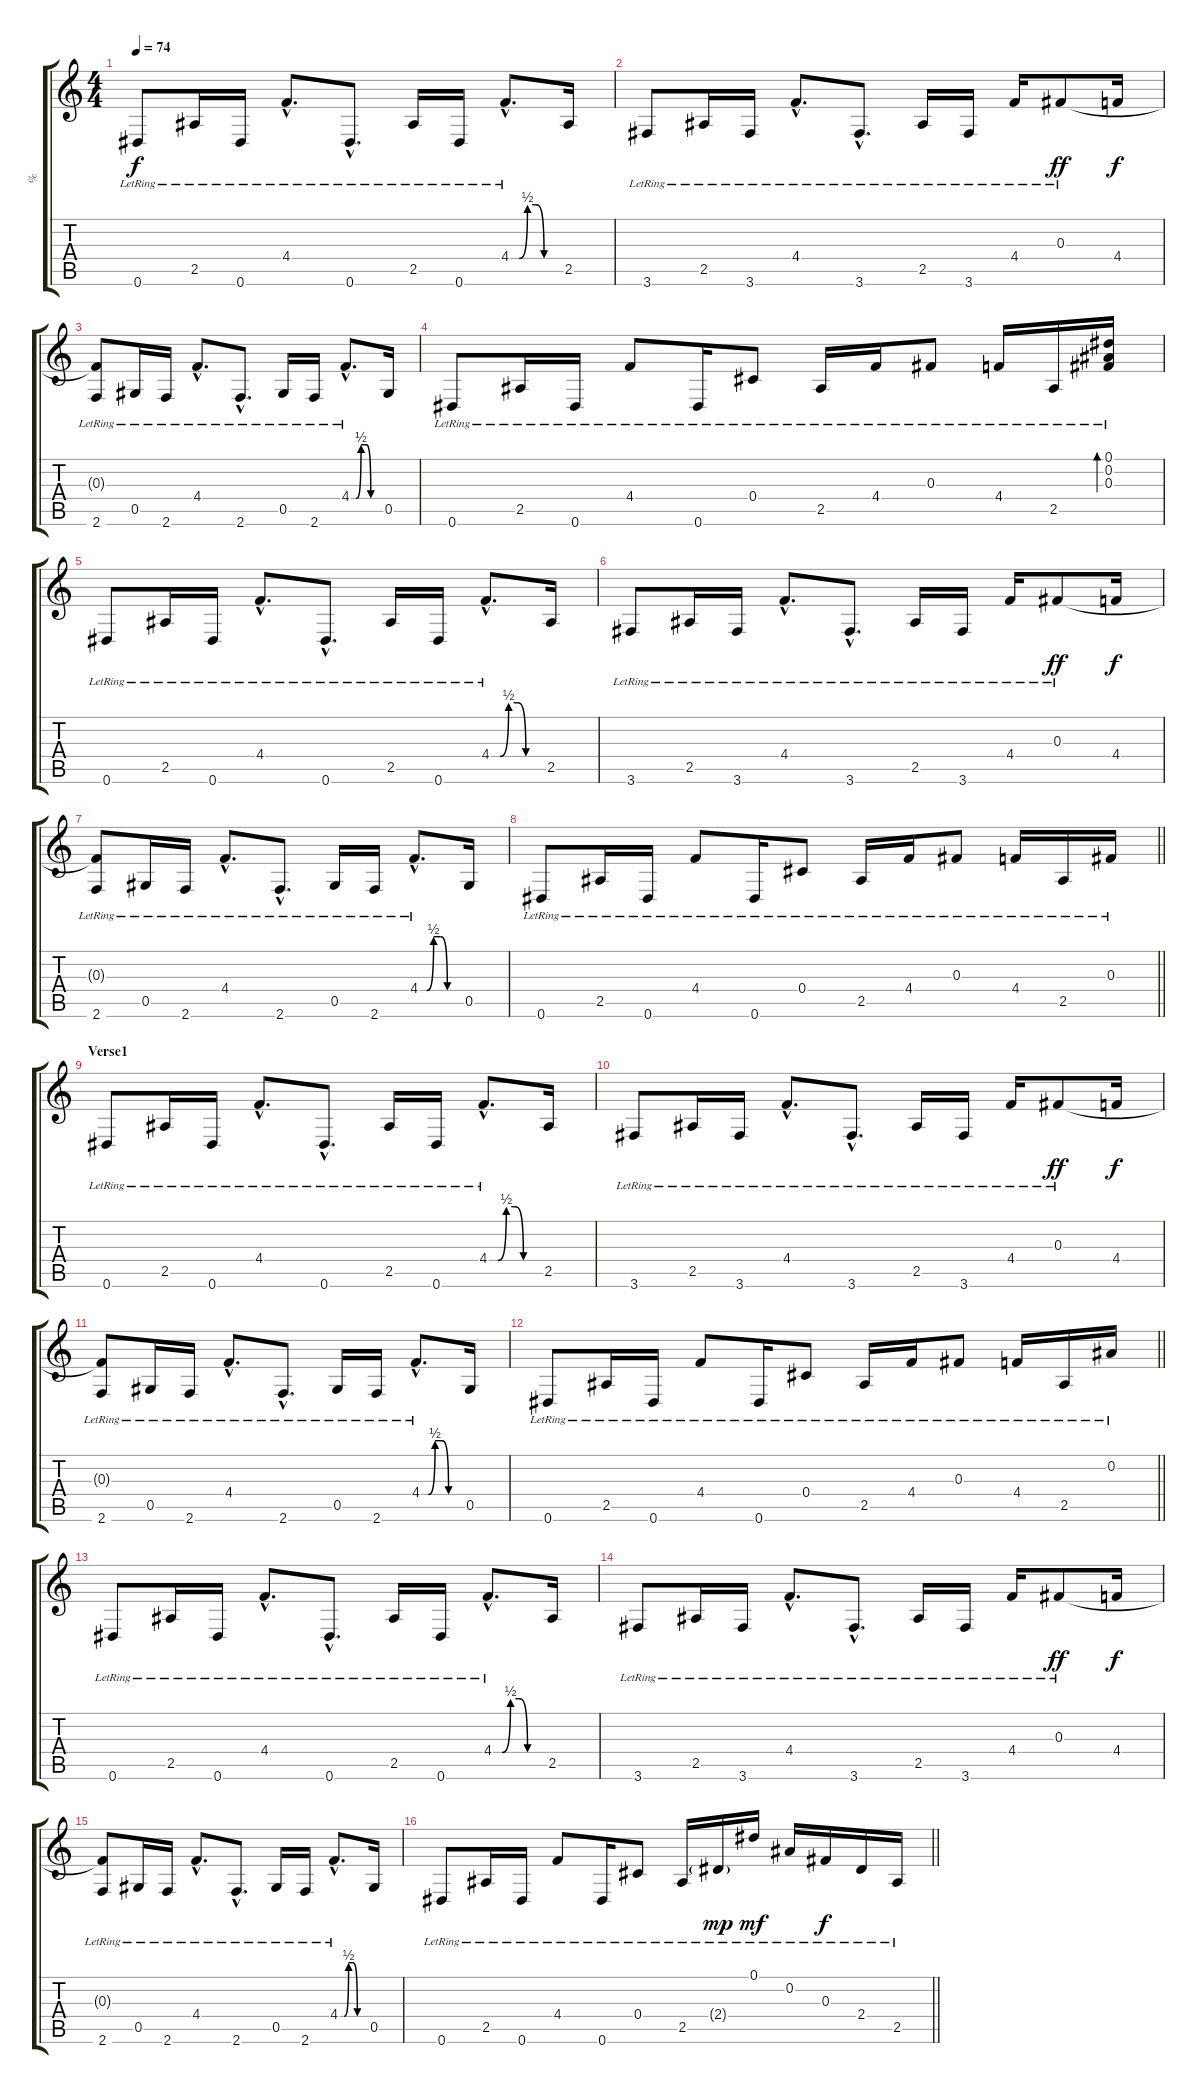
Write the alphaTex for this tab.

\track ("%" "%") {instrument electricguitarjazz}
\staff {score tabs}
\tuning (Eb4 Bb3 Gb3 Db3 Ab2 Eb2) {hide}
\ts (4 4)
\tempo 74
\clef g2
\ks c
0.6{lr}.8{dy f instrument electricguitarjazz} 2.5{lr}.16 0.6{lr}.16 4.4{hac lr}.8{d} 0.6{hac lr}.8{d} 2.5{lr}.16 0.6{lr}.16 4.4{be (custom 0 0 10 0 20 2 30 2 40 0 60 0) hac lr}.8{d} 2.5.16 |
3.6{lr}.8 2.5{lr}.16 3.6{lr}.16 4.4{hac lr}.8{d} 3.6{hac lr}.8{d} 2.5{lr}.16 3.6{lr}.16 4.4{lr}.16 0.3{lr}.8{dy ff} 4.4.16{dy f} |
(0.3{t} 2.6{lr}).8 0.5{lr}.16 2.6{lr}.16 4.4{hac lr}.8{d} 2.6{hac lr}.8{d} 0.5{lr}.16 2.6{lr}.16 4.4{be (custom 0 0 10 0 20 2 30 2 40 0 60 0) hac lr}.8{d} 0.5.16 |
0.6{lr}.8 2.5{lr}.16 0.6{lr}.16 4.4{lr}.8 0.6{lr}.16 0.4{lr}.8 2.5{lr}.16 4.4{lr}.16 0.3{lr}.8 4.4{lr}.16 2.5{lr}.16 (0.1{lr} 0.2{lr} 0.3{lr}).16{bd 60} |
0.6{lr}.8 2.5{lr}.16 0.6{lr}.16 4.4{hac lr}.8{d} 0.6{hac lr}.8{d} 2.5{lr}.16 0.6{lr}.16 4.4{be (custom 0 0 10 0 20 2 30 2 40 0 60 0) hac lr}.8{d} 2.5.16 |
3.6{lr}.8 2.5{lr}.16 3.6{lr}.16 4.4{hac lr}.8{d} 3.6{hac lr}.8{d} 2.5{lr}.16 3.6{lr}.16 4.4{lr}.16 0.3{lr}.8{dy ff} 4.4.16{dy f} |
(0.3{t} 2.6{lr}).8 0.5{lr}.16 2.6{lr}.16 4.4{hac lr}.8{d} 2.6{hac lr}.8{d} 0.5{lr}.16 2.6{lr}.16 4.4{be (custom 0 0 10 0 20 2 30 2 40 0 60 0) hac lr}.8{d} 0.5.16 |
\barLineRight lightlight
0.6{lr}.8 2.5{lr}.16 0.6{lr}.16 4.4{lr}.8 0.6{lr}.16 0.4{lr}.8 2.5{lr}.16 4.4{lr}.16 0.3{lr}.8 4.4{lr}.16 2.5{lr}.16 0.3{lr}.16 |
\section ("" "Verse1")
0.6{lr}.8 2.5{lr}.16 0.6{lr}.16 4.4{hac lr}.8{d} 0.6{hac lr}.8{d} 2.5{lr}.16 0.6{lr}.16 4.4{be (custom 0 0 10 0 20 2 30 2 40 0 60 0) hac lr}.8{d} 2.5.16 |
3.6{lr}.8 2.5{lr}.16 3.6{lr}.16 4.4{hac lr}.8{d} 3.6{hac lr}.8{d} 2.5{lr}.16 3.6{lr}.16 4.4{lr}.16 0.3{lr}.8{dy ff} 4.4.16{dy f} |
(0.3{t} 2.6{lr}).8 0.5{lr}.16 2.6{lr}.16 4.4{hac lr}.8{d} 2.6{hac lr}.8{d} 0.5{lr}.16 2.6{lr}.16 4.4{be (custom 0 0 10 0 20 2 30 2 40 0 60 0) hac lr}.8{d} 0.5.16 |
\barLineRight lightlight
0.6{lr}.8 2.5{lr}.16 0.6{lr}.16 4.4{lr}.8 0.6{lr}.16 0.4{lr}.8 2.5{lr}.16 4.4{lr}.16 0.3{lr}.8 4.4{lr}.16 2.5{lr}.16 0.2{lr}.16 |
0.6{lr}.8 2.5{lr}.16 0.6{lr}.16 4.4{hac lr}.8{d} 0.6{hac lr}.8{d} 2.5{lr}.16 0.6{lr}.16 4.4{be (custom 0 0 10 0 20 2 30 2 40 0 60 0) hac lr}.8{d} 2.5.16 |
3.6{lr}.8 2.5{lr}.16 3.6{lr}.16 4.4{hac lr}.8{d} 3.6{hac lr}.8{d} 2.5{lr}.16 3.6{lr}.16 4.4{lr}.16 0.3{lr}.8{dy ff} 4.4.16{dy f} |
(0.3{t} 2.6{lr}).8 0.5{lr}.16 2.6{lr}.16 4.4{hac lr}.8{d} 2.6{hac lr}.8{d} 0.5{lr}.16 2.6{lr}.16 4.4{be (custom 0 0 10 0 20 2 30 2 40 0 60 0) hac lr}.8{d} 0.5.16 |
\barLineRight lightlight
0.6{lr}.8 2.5{lr}.16 0.6{lr}.16 4.4{lr}.8 0.6{lr}.16 0.4{lr}.8 2.5{lr}.16 2.4{g lr}.16{dy mp} 0.1{lr}.16{dy mf} 0.2{lr}.16 0.3{lr}.16{dy f} 2.4{lr}.16 2.5{lr}.16
